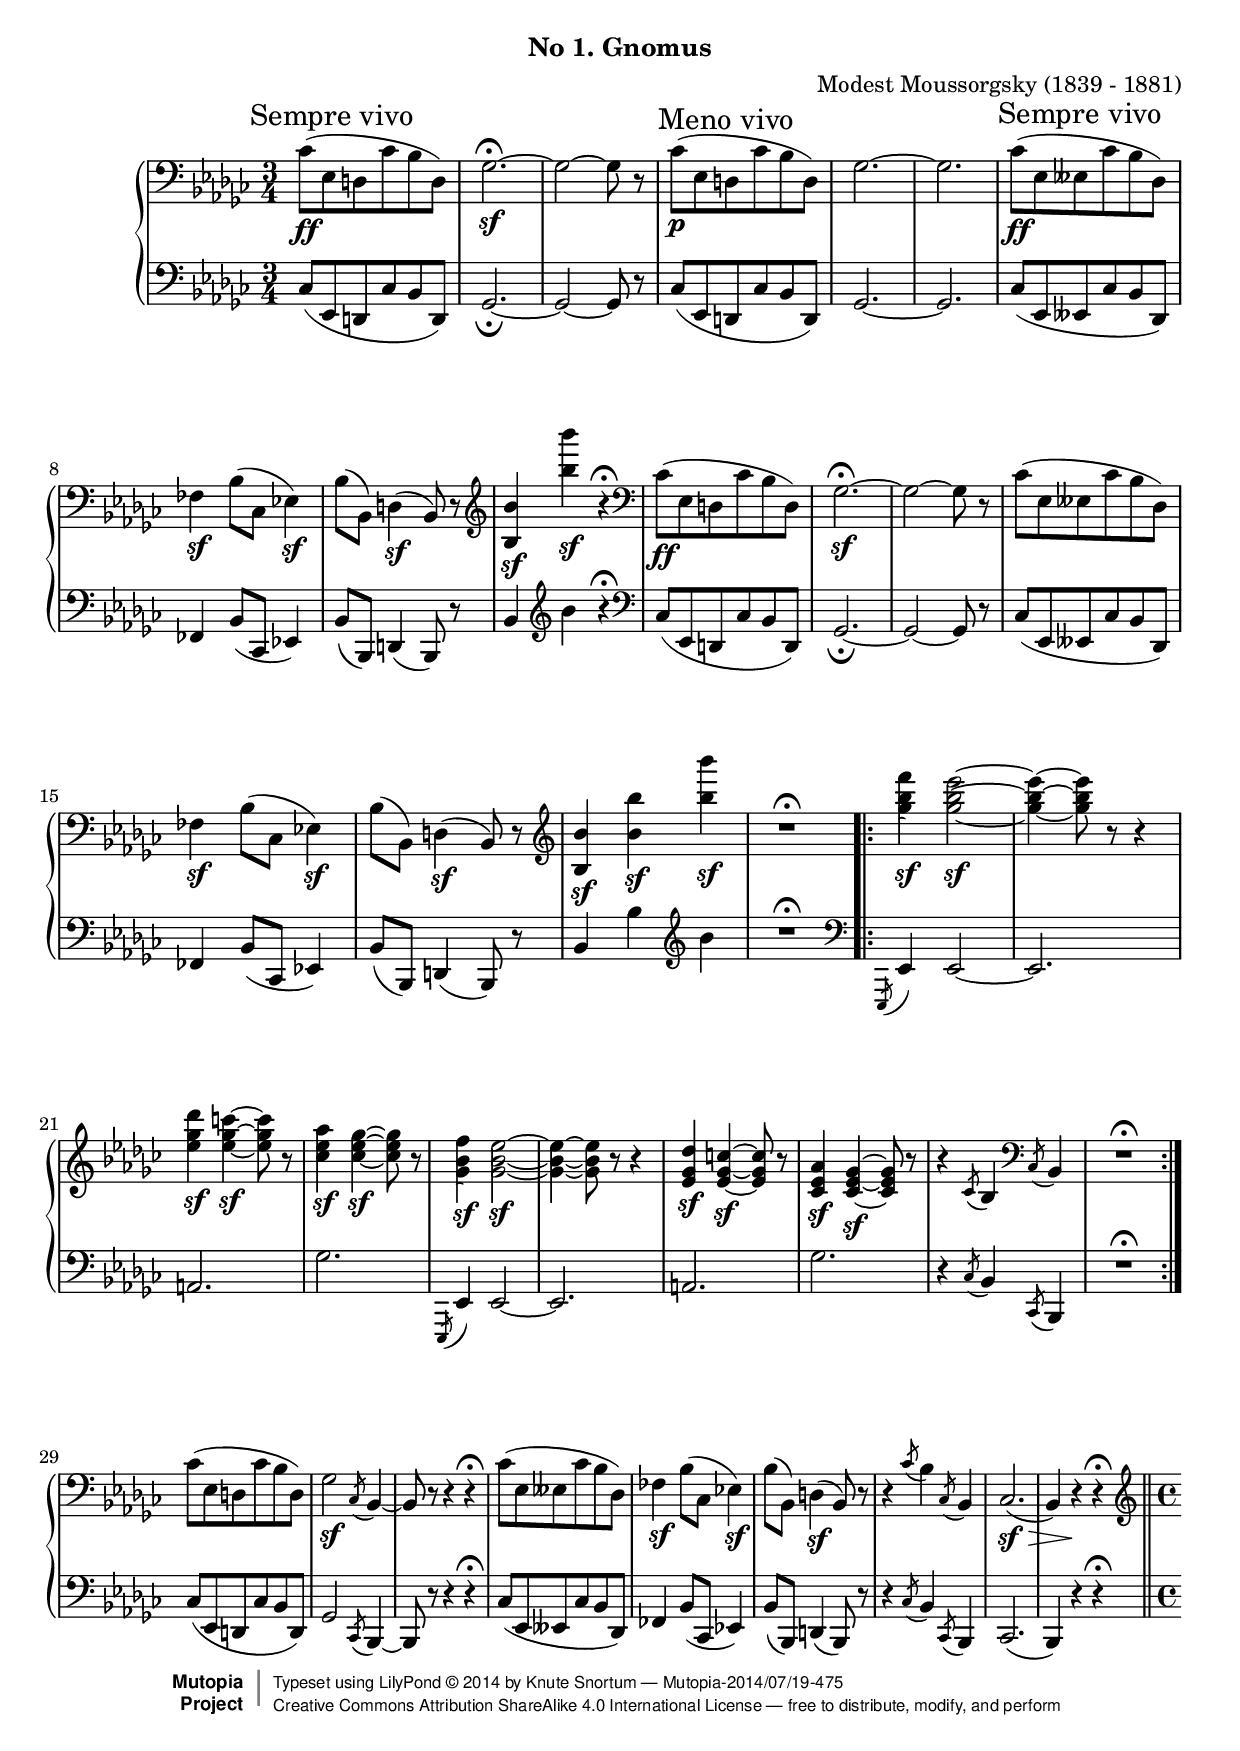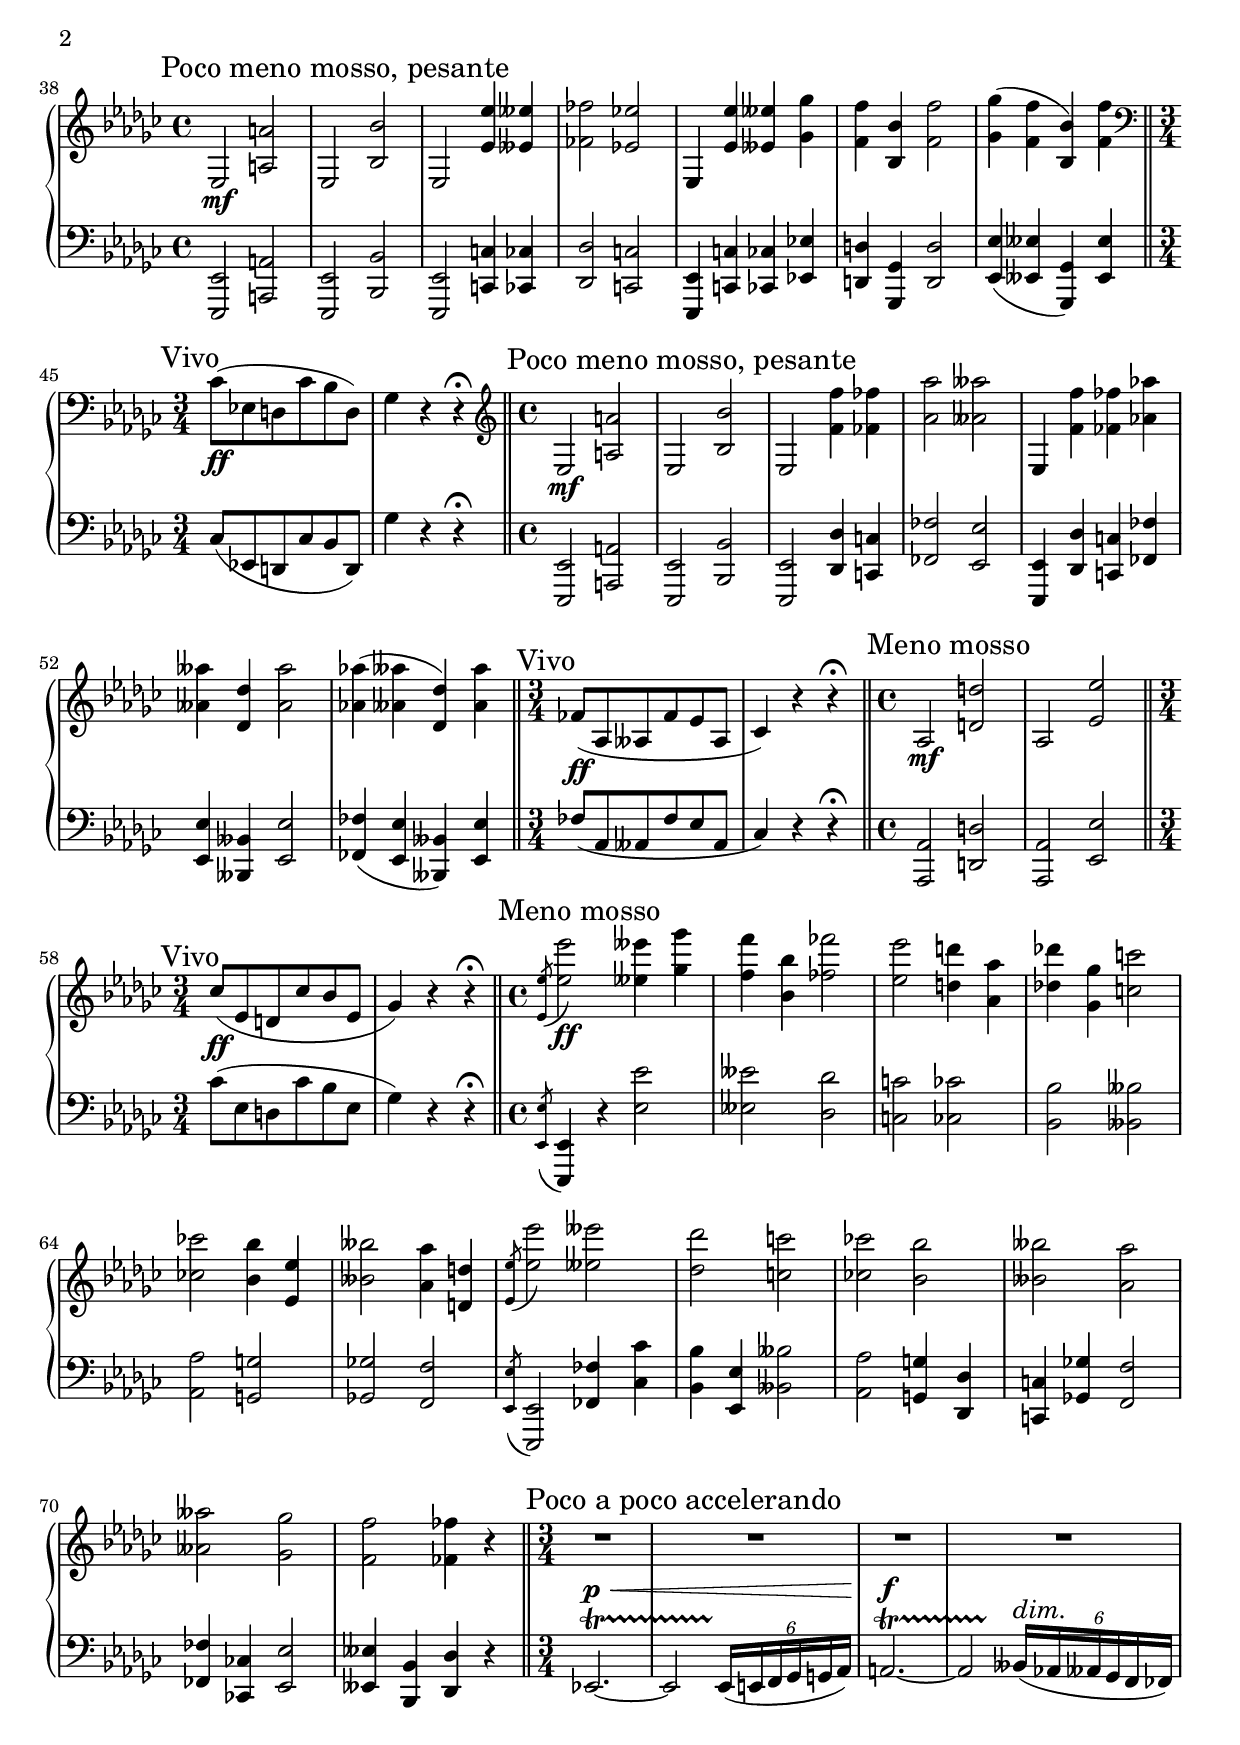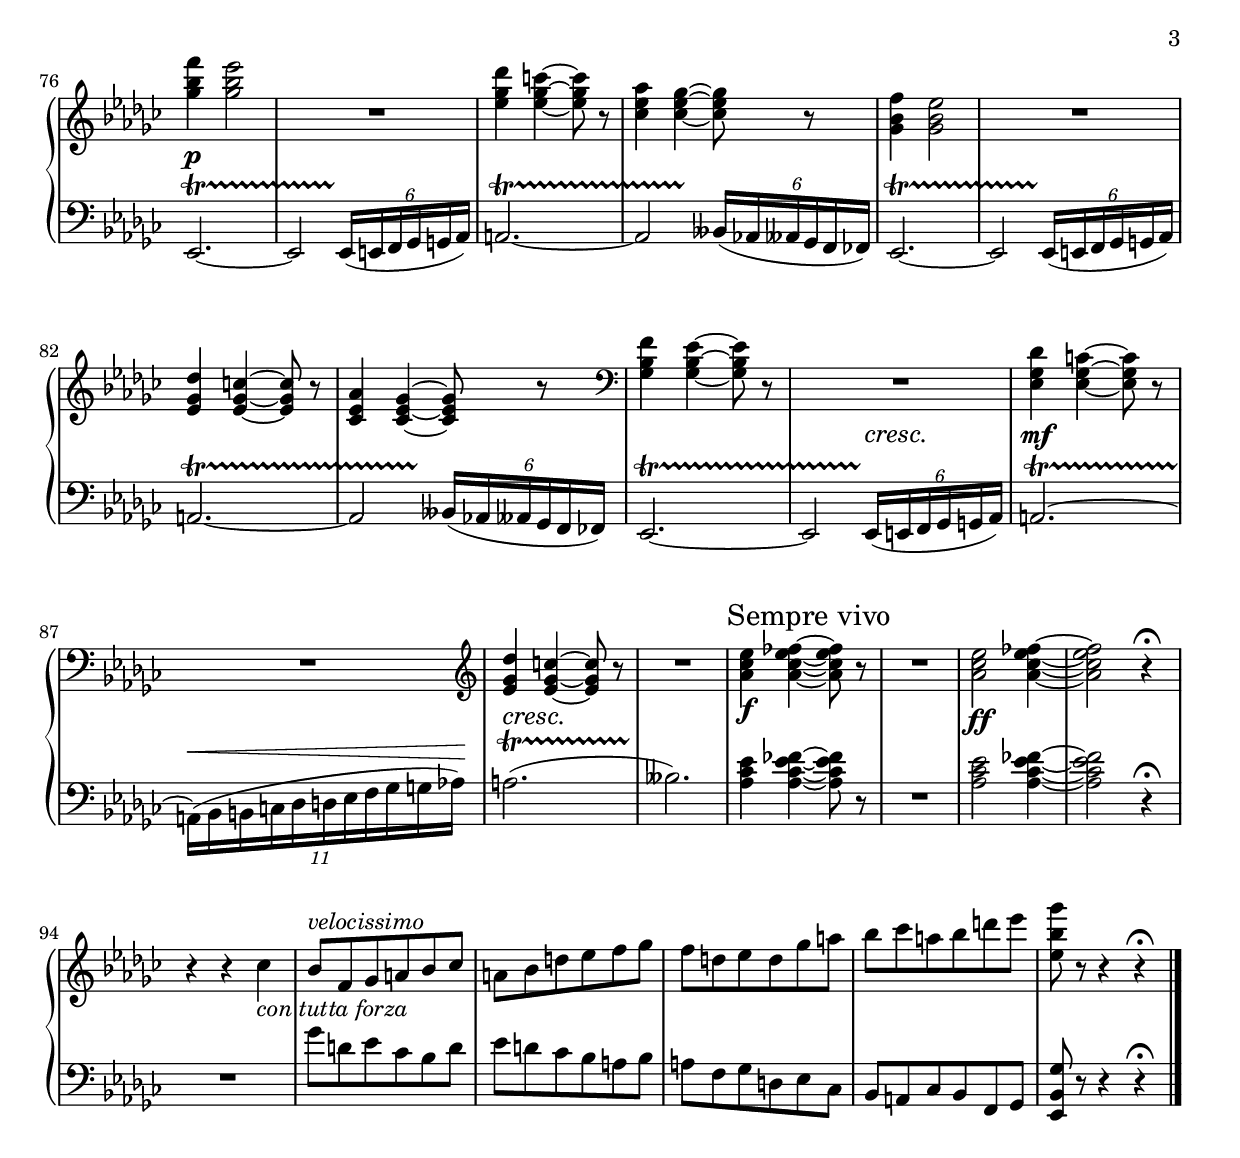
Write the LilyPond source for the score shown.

\version "2.18.2"
\language "english"

\header {
  %title        = "No 1. Gnomus"
  composer     = "Modest Moussorgsky (1839 - 1881)"
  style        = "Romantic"
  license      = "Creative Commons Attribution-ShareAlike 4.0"
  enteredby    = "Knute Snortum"
  date         = "1874"
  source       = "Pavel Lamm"

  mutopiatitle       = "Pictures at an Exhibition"
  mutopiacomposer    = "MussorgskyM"
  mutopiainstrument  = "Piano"
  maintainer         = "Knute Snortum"
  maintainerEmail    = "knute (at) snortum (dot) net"
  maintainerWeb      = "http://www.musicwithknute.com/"

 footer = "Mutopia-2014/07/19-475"
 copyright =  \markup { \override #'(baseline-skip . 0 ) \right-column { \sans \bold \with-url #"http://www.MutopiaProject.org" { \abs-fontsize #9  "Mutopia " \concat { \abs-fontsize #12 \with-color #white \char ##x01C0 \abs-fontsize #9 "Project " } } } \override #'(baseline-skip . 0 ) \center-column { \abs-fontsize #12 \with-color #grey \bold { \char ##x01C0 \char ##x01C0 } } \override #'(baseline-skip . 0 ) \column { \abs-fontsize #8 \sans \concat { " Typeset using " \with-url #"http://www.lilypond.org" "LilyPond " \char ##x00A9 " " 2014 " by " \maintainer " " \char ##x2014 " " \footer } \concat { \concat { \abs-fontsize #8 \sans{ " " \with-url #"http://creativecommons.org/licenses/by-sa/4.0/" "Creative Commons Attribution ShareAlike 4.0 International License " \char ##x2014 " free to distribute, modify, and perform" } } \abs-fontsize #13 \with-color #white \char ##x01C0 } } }
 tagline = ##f
}

sempreVivo = {
  \once
  \override Score.RehearsalMark.self-alignment-X = #LEFT
  \mark "Sempre vivo" 
}
menoVivo = {
  \once
  \override Score.RehearsalMark.self-alignment-X = #LEFT
  \mark  "Meno vivo" 
}
pesante = {
  \once
  \override Score.RehearsalMark.self-alignment-X = #LEFT
  \mark  "Poco meno mosso, pesante" 
}
vivo = {
  \once
  \override Score.RehearsalMark.self-alignment-X = #LEFT
  \mark  "Vivo" 
}
menoMosso = {
  \once
  \override Score.RehearsalMark.self-alignment-X = #LEFT
  \mark  "Meno mosso" 
}
pocoAccel = {
  \once
  \override Score.RehearsalMark.self-alignment-X = #LEFT
  \mark "Poco a poco accelerando"
}
veloc = \markup { \italic "velocissimo" }
forza = \markup { \italic "con tutta forza" }
noDash = \override DynamicTextSpanner.dash-period = #-1.0

upper = {
  \time 3/4
  \clef bass
  \sempreVivo 
  | cf'8 ( \ff ef d cf' bf d )
  | gf2. ~ \sf \fermata
  | gf2 ~ gf8 r
  \menoVivo 
  | cf'8 ( \p ef d cf' bf d )
  | gf2. ~
  | gf2.
  \sempreVivo 
  | cf'8 ( \ff ef eff cf' bf df )
  
  \barNumberCheck #8
  
  | ff4 \sf bf8 ( cf ef4 ) \sf
  | bf8 ( bf, ) d4 ( \sf bf,8 ) r
  | \clef treble <bf bf'>4 \sf <bf'' bf'''> \sf r \fermata
  | \clef bass cf'8 ( \ff ef d cf' bf d )
  | gf2. ~ \sf \fermata
  | gf2 ~ gf8 r
  | cf'8 ( ef eff cf' bf df )
  | ff4 \sf bf8 ( cf ef4 ) \sf
  
  \barNumberCheck #16
  
  | bf8 ( bf, ) d4 ( \sf bf,8 ) r
  | \clef treble <bf bf'>4 \sf <bf' bf''> \sf <bf'' bf'''> \sf 
  | R2. \fermataMarkup
  
  \repeat volta 2 {
    | \acciaccatura s8 <gf'' bf'' f'''>4 \sf <gf'' bf'' ef'''>2 ~ \sf
    | q4 ~ q8 r r4 \break
    | <ef'' gf'' df'''>4 \sf <ef'' gf'' c'''> \sf ~ q8 r
    | <cf'' ef'' af''>4 \sf <cf'' ef'' gf''> \sf ~ q8 r
    | \acciaccatura s8 <gf' bf' f''>4 \sf <gf' bf' ef''>2 ~ \sf
    
    \barNumberCheck #24
    
    | q4 ~ q8 r r4
    | <ef' gf' df''>4 \sf <ef' gf' c''> \sf ~ q8 r
    | <cf' ef' af'>4 \sf <cf' ef' gf'> \sf ~ q8 r
    | r4 \acciaccatura cf'8 bf4 \clef bass \acciaccatura cf8 bf,4
    | R2. \fermataMarkup
  }
  \break
  
  \clef bass
  | cf'8 ( ef d cf' bf d )
  | gf2 \sf \acciaccatura cf8 bf,4 ~
  | bf,8 r r4 r4 \fermata
  
  \barNumberCheck #32
  
  | cf'8 ( ef eff cf' bf df )
  | ff4 \sf bf8 ( cf ef4 ) \sf
  | bf8 ( bf, ) d4 ( \sf bf,8 ) r
  | r4 \acciaccatura cf'8 bf4 \acciaccatura cf8 bf,4
  | cf2. \sf \> (
  | bf,4 ) r \! r \fermata \break
  
  \time 4/4
  \clef treble
  \bar "||"
  \pesante 
  | ef2 \mf <a a'>
  | ef2 <bf bf'>
  
  \barNumberCheck #40
  
  | ef2 <ef' ef''>4 <eff' eff''>
  | <ff' ff''>2 <ef' ef''>
  | ef4 <ef' ef''> <eff' eff''> <gf' gf''>
  | <f' f''>4 <bf bf'> <f' f''>2
  | <gf' gf''>4 ( <f' f''> <bf bf'> ) <f' f''> \break
  
  \clef bass
  \time 3/4
  \bar "||"
  \vivo 
  | cf'8 ( \ff ef d cf' bf d )
  | gf4 r r \fermata
  
  \clef treble
  \time 4/4
  \bar "||"
  \pesante 
  | ef2 \mf <a a'>
  
  \barNumberCheck #48
  
  | ef2 <bf bf'>
  | ef2 <f' f''>4 <ff' ff''>
  | <af' af''>2 <aff' aff''>
  | ef4 <f' f''> <ff' ff''> <af' af''>
  | <aff' aff''>4 <df' df''> <aff' aff''>2
  | <af' af''>4 ( <aff' aff''> <df' df''> ) <aff' aff''>
  
  \time 3/4
  \bar "||"
  \vivo 
  | ff'8 \ff ( af aff ff' ef' aff
  | cf'4 ) r r \fermata
  
  \barNumberCheck #56
  
  \time 4/4
  \bar "||"
  \menoMosso 
  | af2 \mf <d' d''>
  | af2 <ef' ef''>
  
  \time 3/4
  \bar "||"
  \vivo 
  | cf''8 \ff ( ef' d' cf'' bf' ef' 
  | gf'4 ) r r \fermata
  
  \time 4/4
  \bar "||"
  \menoMosso 
  | \acciaccatura <ef' ef''>8 <ef'' ef'''>2 \ff
    <eff'' eff'''>4 <gf'' gf'''>
  | <f'' f'''>4 <bf' bf''> <ff'' ff'''>2
  | <ef'' ef'''>2 <d'' d'''>4 <af' af''>
  | <df'' df'''>4 <gf' gf''> <c'' c'''>2
  
  \barNumberCheck #64
  
  | <cf'' cf'''>2 <bf' bf''>4 <ef' ef''>
  | <bff' bff''>2 <af' af''>4 <d' d''>
  | \acciaccatura <ef' ef''>8 <ef'' ef'''>2 <eff'' eff'''>
  | <df'' df'''>2 <c'' c'''>
  | <cf'' cf'''>2 <bf' bf''>
  | <bff' bff''>2 <af' af''>
  | <aff' aff''>2 <gf' gf''>
  | <f' f''>2 <ff' ff''>4 r
  
  \barNumberCheck #72
  
  \time 3/4
  \bar "||"
  \pocoAccel
  | R2. 
  | R2. * 3
  | <gf'' bf'' f'''>4 <gf'' bf'' ef'''>2
  | R2.
  | <ef'' gf'' df'''>4 <ef'' gf'' c'''> ~ q8 r
  | <cf'' ef'' af''>4 <cf'' ef'' gf''> ~ q8 r
  
  \barNumberCheck #80
  
  | <gf' bf' f''>4 <gf' bf' ef''>2
  | R2.
  | <ef' gf' df''>4 <ef' gf' c''> ~ q8 r
  | <cf' ef' af'>4 <cf' ef' gf'> ~ q8 r
  \clef bass
  | <gf bf f'>4 <gf bf ef'> ~ q8 r
  | R2.
  | <ef gf df'>4 <ef gf c'> ~ q8 r
  | R2.
  
  \barNumberCheck #88
  
  \clef treble
  | <ef' gf' df''>4 <ef' gf' c''> ~ q8 r
  | R2.
  \sempreVivo
  | <af' cf'' ef''>4 \f <af' cf'' ef'' ff''> ~ q8 r
  | R2.
  | <af' cf'' ef''>2 \ff <af' cf'' ef'' ff''>4 ~
  | q2 r4 \fermata
  \relative c'' {
    | r4 r cf _ \forza
    | bf8 ^ \veloc f gf a bf cf
    
    \barNumberCheck #96
    
    | a8 bf d ef f gf
    | f8 d ef d gf a
    | bf8 cf a bf d ef
    | <gf bf, ef,>8 r r4 r \fermata
    | \bar "|."
  }
}

lower = {
  \time 3/4
  \clef bass
  
  | cf8 ( ef, d, cf bf, d, )
  | gf,2. ~ _ \fermata
  | gf,2 ~ gf,8 r
  | cf8 ( ef, d, cf bf, d, )
  | gf,2. ~
  | gf,2.
  | cf8 ( ef, eff, cf bf, df, )
  
  \barNumberCheck #8
  
  | ff,4 bf,8 ( cf, ef,4 )
  | bf,8 ( bf,, ) d,4 ( bf,,8 ) r
  | bf,4 \clef treble bf' r \fermata
  | \clef bass cf8 ( ef, d, cf bf, d, )
  | gf,2. ~ _ \fermata
  | gf,2 ~ gf,8 r
  | cf8 ( ef, eff, cf bf, df, )
  | ff,4 bf,8 ( cf, ef,4 )
  
  \barNumberCheck #16
  
  | bf,8 ( bf,, ) d,4 ( bf,,8 ) r
  | bf,4 bf \clef treble bf'
  | R2. \fermataMarkup 
  \clef bass
  
  \repeat volta 2 {
    | \acciaccatura ef,,8 ef,4 ef,2 ~
    | ef,2.
    | a,2.
    | gf2.
    | \acciaccatura ef,,8 ef,4 ef,2 ~
    
    \barNumberCheck #24
    
    | ef,2.
    | a,2.
    | gf2.
    | r4 \acciaccatura cf8 bf,4 \acciaccatura cf,8 bf,,4
    | R2. \fermataMarkup
  }
  
  | cf8 ( ef, d, cf bf, d, )
  | gf,2 \acciaccatura cf,8 bf,,4 ~
  | bf,,8 r r4 r \fermata
  
  \barNumberCheck #32
  
  | cf8 ( ef, eff, cf bf, df, )
  | ff,4 bf,8 ( cf, ef,4 )
  | bf,8 ( bf,, ) d,4 ( bf,,8 ) r
  | r4 \acciaccatura cf8 bf,4 \acciaccatura cf,8 bf,,4
  | cf,2. (
  | bf,,4 ) r r \fermata 
  
  \time 4/4
  | <ef, ef,,>2 <a, a,,>
  | <ef, ef,,>2 <bf, bf,,>
  
  \barNumberCheck #40
  
  | <ef, ef,,>2 <c c,>4 <cf cf,>
  | <df df,>2 <c c,>
  | <ef, ef,,>4 <c c,> <cf cf,> <ef ef,>
  | <d d,>4 <gf, gf,,> <d d,>2
  | <ef ef,>4 ( <eff eff,> <gf, gf,,> ) <eff eff,>
  
  \time 3/4
  | cf8 ( ef, d, cf bf, d, )
  | gf4 r r \fermata
  
  \time 4/4
  | <ef, ef,,>2 <a, a,,>
  
  \barNumberCheck #48
  
  | <ef, ef,,>2 <bf, bf,,>
  | <ef, ef,,>2 <df df,>4 <c c,>
  | <ff ff,>2 <ef ef,>
  | <ef, ef,,>4 <df df,> <c c,> <ff ff,>
  | <ef ef,>4 <bff, bff,,> <ef ef,>2
  | <ff ff,>4 ( <ef ef,> <bff, bff,,> ) <ef ef,>
  
  \time 3/4
  | ff8 ( af, aff, ff ef aff,
  | cf4 ) r r \fermata
  
  \barNumberCheck #56
  
  \time 4/4
  | <af, af,,>2 <d d,>
  | <af, af,,>2 <ef ef,>
  
  \time 3/4
  | cf'8 ( ef d cf' bf ef 
  | gf4 ) r r \fermata
  
  \time 4/4
  | \acciaccatura <ef ef,>8 <ef, ef,,>4 r <ef' ef>2
  | <eff' eff>2 <df' df>
  | <c' c>2 <cf cf'>
  | <bf bf,>2 <bff bff,>
  
  \barNumberCheck #64
  
  | <af af,>2 <g g,>
  | <gf gf,>2 <f f,>
  | \acciaccatura <ef ef,>8 <ef, ef,,>2 <ff ff,>4 <cf cf'>
  | <bf bf,>4 <ef ef,> <bff bff,>2
  | <af af,>2 <g g,>4 <df df,>
  | <c c,>4 <gf gf,> <f f,>2
  | <ff ff,>4 <cf cf,> <ef ef,>2
  | <eff eff,>4 <bf, bf,,> <df df,> r
  
  \barNumberCheck #72
  
  \time 3/4
  | ef,2. ^ \p \startTrillSpan ^ \< ~
  | ef,2 \tuplet 6/4 { 
    ef,16 \stopTrillSpan ( [ e, f, gf, g, af, \! ] ) 
  }
  | a,2. ^ \f \startTrillSpan ~
  | a,2 \tuplet 6/4 {
    bff,16 ^ \dim \stopTrillSpan ( [ af, aff, gf, f, ff, ] )
  }
  | ef,2. ^ \p \startTrillSpan  ~
  | ef,2 \tuplet 6/4 { 
    ef,16 \stopTrillSpan ( [ e, f, gf, g, af, ] ) 
  }
  | a,2. \startTrillSpan ~
  | a,2 \tuplet 6/4 {
    bff,16 \stopTrillSpan ( [ af, aff, gf, f, ff, ] )
  }
  
  \barNumberCheck #80
  
  | ef,2. \startTrillSpan  ~
  | ef,2 \tuplet 6/4 { 
    ef,16 \stopTrillSpan ( [ e, f, gf, g, af, ] ) 
  }
  | a,2. \startTrillSpan ~
  | a,2 \tuplet 6/4 {
    bff,16 \stopTrillSpan ( [ af, aff, gf, f, ff, ] )
  }
  | ef,2. \startTrillSpan  ~
  | ef,2 \tuplet 6/4 { 
    ef,16 ^ \cresc \stopTrillSpan ( [ e, f, gf, g, af, ] ) 
  }
  | a,2. ^ \mf \startTrillSpan ~
  | \tuplet 11/12 {  
    a,16 ^ \< \stopTrillSpan ( [ bf, b, c df d ef f gf g af \! ] ) 
  }
  
  \barNumberCheck #88
  
  | a2. ^ \cresc \startTrillSpan (
  | bff2. ) \stopTrillSpan
  | <af cf' ef'>4 \! <af cf' ef' ff'> ~ q8 r
  | R2.
  | <af cf' ef'>2 <af cf' ef' ff'>4 ~
  | q2 r4 \fermata
  \relative c'' {
    | R2.
    | gf8 d ef cf bf d
    
    \barNumberCheck #96
    
    | ef8 d cf bf a bf
    | a8 f gf d ef cf
    | bf8 a cf bf f gf
    | <ef bf' gf'>8 r r4 r \fermata
  }
}

global = {
  \key ef \minor
  \accidentalStyle piano
  \noDash
}

\bookpart {
  \header {
    subtitle = "No 1. Gnomus"
  }
  \score {
    \new PianoStaff 
    <<
      \new Staff = "up" {
        \global
        \upper
      }
      \new Staff = "down" {
        \global
        \lower
      }
    >>
    \layout {
    }
    \midi {
      \tempo 4 = 88
    }
  }
}
